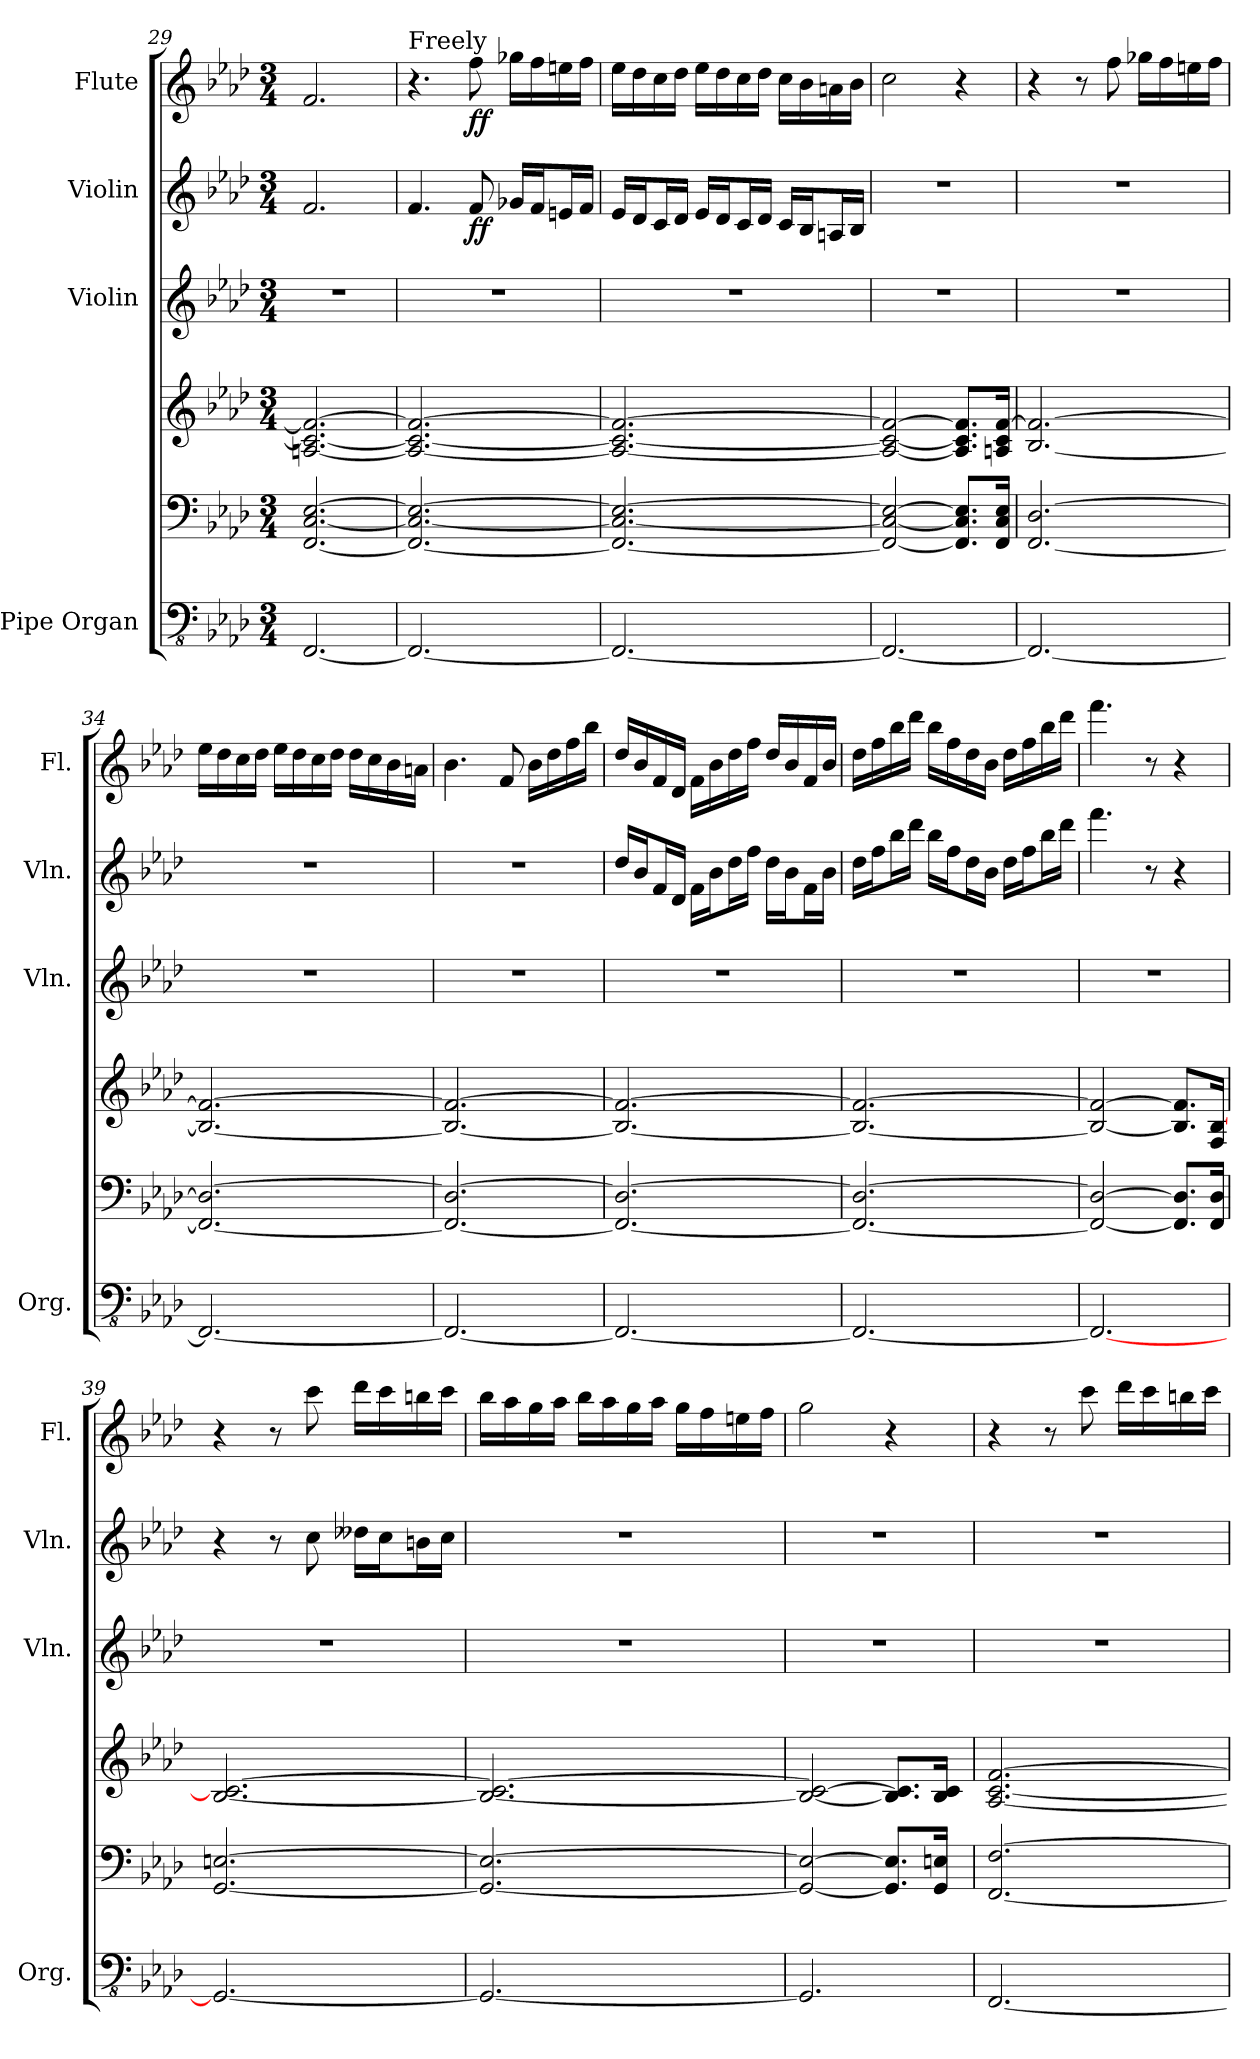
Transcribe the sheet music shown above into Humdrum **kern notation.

**kern	**kern	**kern	**kern	**kern	**dynam	**kern	**dynam
*part4	*part4	*part4	*part3	*part2	*part2	*part1	*part1
*staff6	*staff5	*staff4	*staff3	*staff2	*staff2	*staff1	*staff1
*I"Pipe Organ	*	*	*I"Violin	*I"Violin	*	*I"Flute	*
*I'Org.	*	*	*I'Vln.	*I'Vln.	*	*I'Fl.	*
*clefFv4	*clefF4	*clefG2	*clefG2	*clefG2	*	*clefG2	*
*k[b-e-a-d-]	*k[b-e-a-d-]	*k[b-e-a-d-]	*k[b-e-a-d-]	*k[b-e-a-d-]	*	*k[b-e-a-d-]	*
*M3/4	*M3/4	*M3/4	*M3/4	*M3/4	*	*M3/4	*
=29	=29	=29	=29	=29	=29	=29	=29
[2.FFF/	[2.FF/ [2.C/ [2.E-/	[2.An/ 2.c/_ 2.f/_	2.r	2.f/	.	2.f/	.
!!LO:LB:g=z
=30	=30	=30	=30	=30	=30	=30	=30
!	!	!	!	!	!	!LO:TX:a:t=Freely	!
2.FFF/_	2.FF/_ 2.C/_ 2.E-/_	2.A/_ 2.c/_ 2.f/_	2.r	4.f/	.	4.r	.
!	!	!	!	!	!LO:DY:b	!	!LO:DY:b
.	.	.	.	8f/	ff	8ff\	ff
.	.	.	.	16g-X/LL	.	16gg-X\LL	.
.	.	.	.	16f/J	.	16ff\	.
.	.	.	.	16en/L	.	16een\	.
.	.	.	.	16f/JJ	.	16ff\JJ	.
=31	=31	=31	=31	=31	=31	=31	=31
2.FFF/_	2.FF/_ 2.C/_ 2.E-/_	2.A/_ 2.c/_ 2.f/_	2.r	16e-/LL	.	16ee-\LL	.
.	.	.	.	16d-/J	.	16dd-\	.
.	.	.	.	16c/L	.	16cc\	.
.	.	.	.	16d-/JJ	.	16dd-\JJ	.
.	.	.	.	16e-/LL	.	16ee-\LL	.
.	.	.	.	16d-/J	.	16dd-\	.
.	.	.	.	16c/L	.	16cc\	.
.	.	.	.	16d-/JJ	.	16dd-\JJ	.
.	.	.	.	16c/LL	.	16cc\LL	.
.	.	.	.	16B-/J	.	16b-\	.
.	.	.	.	16An/L	.	16an\	.
.	.	.	.	16B-/JJ	.	16b-\JJ	.
=32	=32	=32	=32	=32	=32	=32	=32
2.FFF/_	2FF/_ 2C/_ 2E-/_	2A/_ 2c/_ 2f/_	2.r	2.r	.	2cc\	.
.	8.FF/] 8.C/] 8.E-/]L	8.A/] 8.c/] 8.f/]L	.	.	.	4r	.
.	16FF/ 16C/ 16E-/Jk	16An/ 16c/ [16f/Jk	.	.	.	.	.
=33	=33	=33	=33	=33	=33	=33	=33
2.FFF/_	[2.FF/ [2.D-/	[2.B-/ 2.f/_	2.r	2.r	.	4r	.
.	.	.	.	.	.	8r	.
.	.	.	.	.	.	8ff\	.
.	.	.	.	.	.	16gg-X\LL	.
.	.	.	.	.	.	16ff\	.
.	.	.	.	.	.	16een\	.
.	.	.	.	.	.	16ff\JJ	.
=34	=34	=34	=34	=34	=34	=34	=34
2.FFF/_	2.FF/_ 2.D-/_	2.B-/_ 2.f/_	2.r	2.r	.	16ee-\LL	.
.	.	.	.	.	.	16dd-\	.
.	.	.	.	.	.	16cc\	.
.	.	.	.	.	.	16dd-\JJ	.
.	.	.	.	.	.	16ee-\LL	.
.	.	.	.	.	.	16dd-\	.
.	.	.	.	.	.	16cc\	.
.	.	.	.	.	.	16dd-\JJ	.
.	.	.	.	.	.	16dd-\LL	.
.	.	.	.	.	.	16cc\	.
.	.	.	.	.	.	16b-\	.
.	.	.	.	.	.	16an\JJ	.
=35	=35	=35	=35	=35	=35	=35	=35
2.FFF/_	2.FF/_ 2.D-/_	2.B-/_ 2.f/_	2.r	2.r	.	4.b-\	.
.	.	.	.	.	.	8f/	.
.	.	.	.	.	.	16b-\LL	.
.	.	.	.	.	.	16dd-\	.
.	.	.	.	.	.	16ff\	.
.	.	.	.	.	.	16bb-\JJ	.
!!LO:LB:g=z
=36	=36	=36	=36	=36	=36	=36	=36
2.FFF/_	2.FF/_ 2.D-/_	2.B-/_ 2.f/_	2.r	16dd-/LL	.	16dd-/LL	.
.	.	.	.	16b-/J	.	16b-/	.
.	.	.	.	16f/L	.	16f/	.
.	.	.	.	16d-/JJ	.	16d-/JJ	.
.	.	.	.	16f\LL	.	16f\LL	.
.	.	.	.	16b-\J	.	16b-\	.
.	.	.	.	16dd-\L	.	16dd-\	.
.	.	.	.	16ff\JJ	.	16ff\JJ	.
.	.	.	.	16dd-\LL	.	16dd-/LL	.
.	.	.	.	16b-\J	.	16b-/	.
.	.	.	.	16f\L	.	16f/	.
.	.	.	.	16b-\JJ	.	16b-/JJ	.
=37	=37	=37	=37	=37	=37	=37	=37
2.FFF/_	2.FF/_ 2.D-/_	2.B-/_ 2.f/_	2.r	16dd-\LL	.	16dd-\LL	.
.	.	.	.	16ff\J	.	16ff\	.
.	.	.	.	16bb-\L	.	16bb-\	.
.	.	.	.	16ddd-\JJ	.	16ddd-\JJ	.
.	.	.	.	16bb-\LL	.	16bb-\LL	.
.	.	.	.	16ff\J	.	16ff\	.
.	.	.	.	16dd-\L	.	16dd-\	.
.	.	.	.	16b-\JJ	.	16b-\JJ	.
.	.	.	.	16dd-\LL	.	16dd-\LL	.
.	.	.	.	16ff\J	.	16ff\	.
.	.	.	.	16bb-\L	.	16bb-\	.
.	.	.	.	16ddd-\JJ	.	16ddd-\JJ	.
=38	=38	=38	=38	=38	=38	=38	=38
2.FFF/_	2FF/_ 2D-/_	2B-/_ 2f/_	2.r	4.fff\	.	4.fff\	.
.	.	.	.	8r	.	8r	.
.	8.FF/] 8.D-/]L	8.B-/] 8.f/]L	.	4r	.	4r	.
.	16FF/ 16D-/Jk	16F/ [16B-/Jk	.	.	.	.	.
=39	=39	=39	=39	=39	=39	=39	=39
2.GGG/_	[2.GG/ [2.En/	[2.B-/ 2.c/_	2.r	4r	.	4r	.
.	.	.	.	8r	.	8r	.
.	.	.	.	8cc\	.	8ccc\	.
.	.	.	.	16dd--X\LL	.	16ddd-\LL	.
.	.	.	.	16cc\J	.	16ccc\	.
.	.	.	.	16bn\L	.	16bbn\	.
.	.	.	.	16cc\JJ	.	16ccc\JJ	.
=40	=40	=40	=40	=40	=40	=40	=40
2.GGG/_	2.GG/_ 2.E/_	2.B-/_ 2.c/_	2.r	2.r	.	16bb-\LL	.
.	.	.	.	.	.	16aa-\	.
.	.	.	.	.	.	16gg\	.
.	.	.	.	.	.	16aa-\JJ	.
.	.	.	.	.	.	16bb-\LL	.
.	.	.	.	.	.	16aa-\	.
.	.	.	.	.	.	16gg\	.
.	.	.	.	.	.	16aa-\JJ	.
.	.	.	.	.	.	16gg\LL	.
.	.	.	.	.	.	16ff\	.
.	.	.	.	.	.	16een\	.
.	.	.	.	.	.	16ff\JJ	.
!!LO:PB:g=z
=41	=41	=41	=41	=41	=41	=41	=41
2.GGG/]	2GG/_ 2E/_	2B-/_ 2c/_	2.r	2.r	.	2gg\	.
.	8.GG/] 8.E/]L	8.B-/] 8.c/]L	.	.	.	4r	.
.	16GG/ 16En/Jk	16B-/ 16c/Jk	.	.	.	.	.
=42	=42	=42	=42	=42	=42	=42	=42
[2.FFF/	[2.FF/ [2.F/	[2.A-/ [2.c/ [2.f/	2.r	2.r	.	4r	.
.	.	.	.	.	.	8r	.
.	.	.	.	.	.	8ccc\	.
.	.	.	.	.	.	16ddd-\LL	.
.	.	.	.	.	.	16ccc\	.
.	.	.	.	.	.	16bbn\	.
.	.	.	.	.	.	16ccc\JJ	.
=	=	=	=	=	=	=	=
*-	*-	*-	*-	*-	*-	*-	*-
